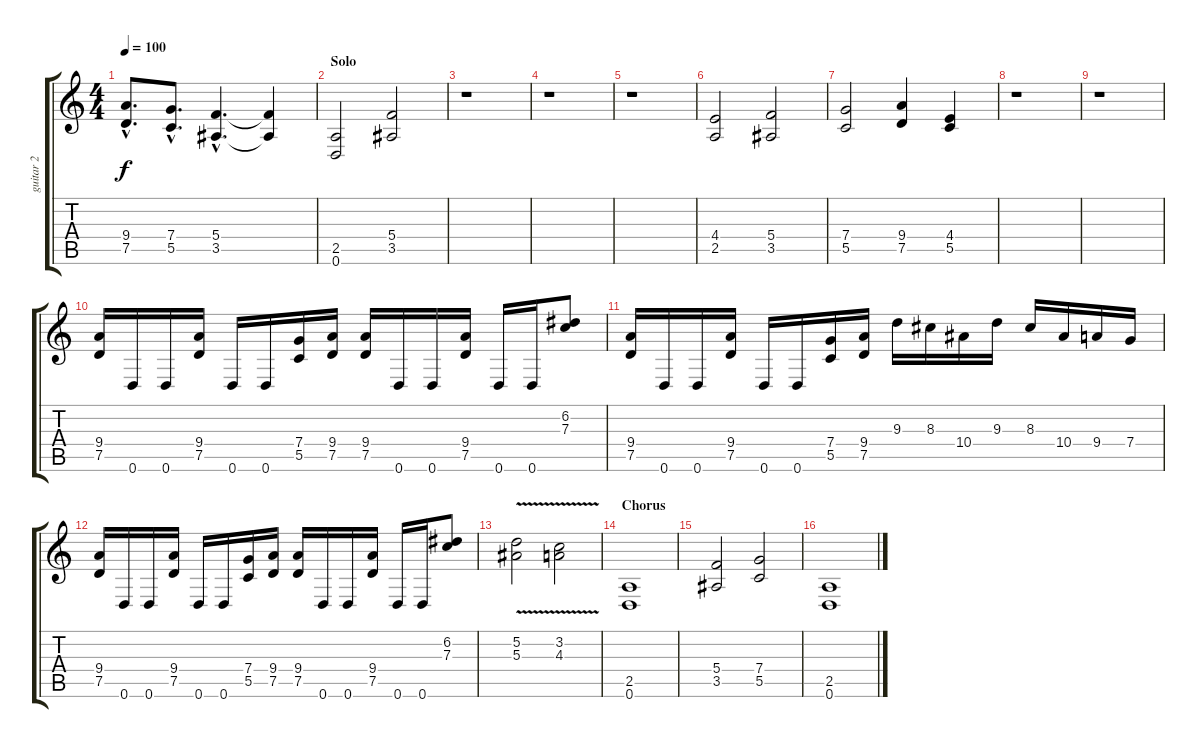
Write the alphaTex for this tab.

\track ("guitar 2" "guitar 2") {instrument distortionguitar}
\staff {score tabs}
\tuning (D4 A3 F3 C3 G2 D2) {hide}
\ts (4 4)
\tempo 100
\clef g2
\ks c
(9.4{hac} 7.5{hac}).8{d dy f} (7.4{hac} 5.5{hac}).8{d} (5.4{hac} 3.5{hac}).4{d} (5.4{t} 3.5{t}).4 |
\section ("" "Solo")
(2.5 0.6).2 (5.4 3.5).2 |
r.1 |
r.1 |
r.1 |
(4.4 2.5).2 (5.4 3.5).2 |
(7.4 5.5).2 (9.4 7.5).4 (4.4 5.5).4 |
r.1 |
r.1 |
(9.4 7.5).16 0.6.16 0.6.16 (9.4 7.5).16 0.6.16 0.6.16 (7.4 5.5).16 (9.4 7.5).16 (9.4 7.5).16 0.6.16 0.6.16 (9.4 7.5).16 0.6.16 0.6.16 (6.2 7.3).8 |
(9.4 7.5).16 0.6.16 0.6.16 (9.4 7.5).16 0.6.16 0.6.16 (7.4 5.5).16 (9.4 7.5).16 9.3.16 8.3.16 10.4.16 9.3.16 8.3.16 10.4.16 9.4.16 7.4.16 |
(9.4 7.5).16 0.6.16 0.6.16 (9.4 7.5).16 0.6.16 0.6.16 (7.4 5.5).16 (9.4 7.5).16 (9.4 7.5).16 0.6.16 0.6.16 (9.4 7.5).16 0.6.16 0.6.16 (6.2 7.3).8 |
(5.2{v} 5.3{v}).2 (3.2{v} 4.3{v}).2 |
\section ("" "Chorus")
(2.5 0.6).1 |
(5.4 3.5).2 (7.4 5.5).2 |
(2.5 0.6).1
